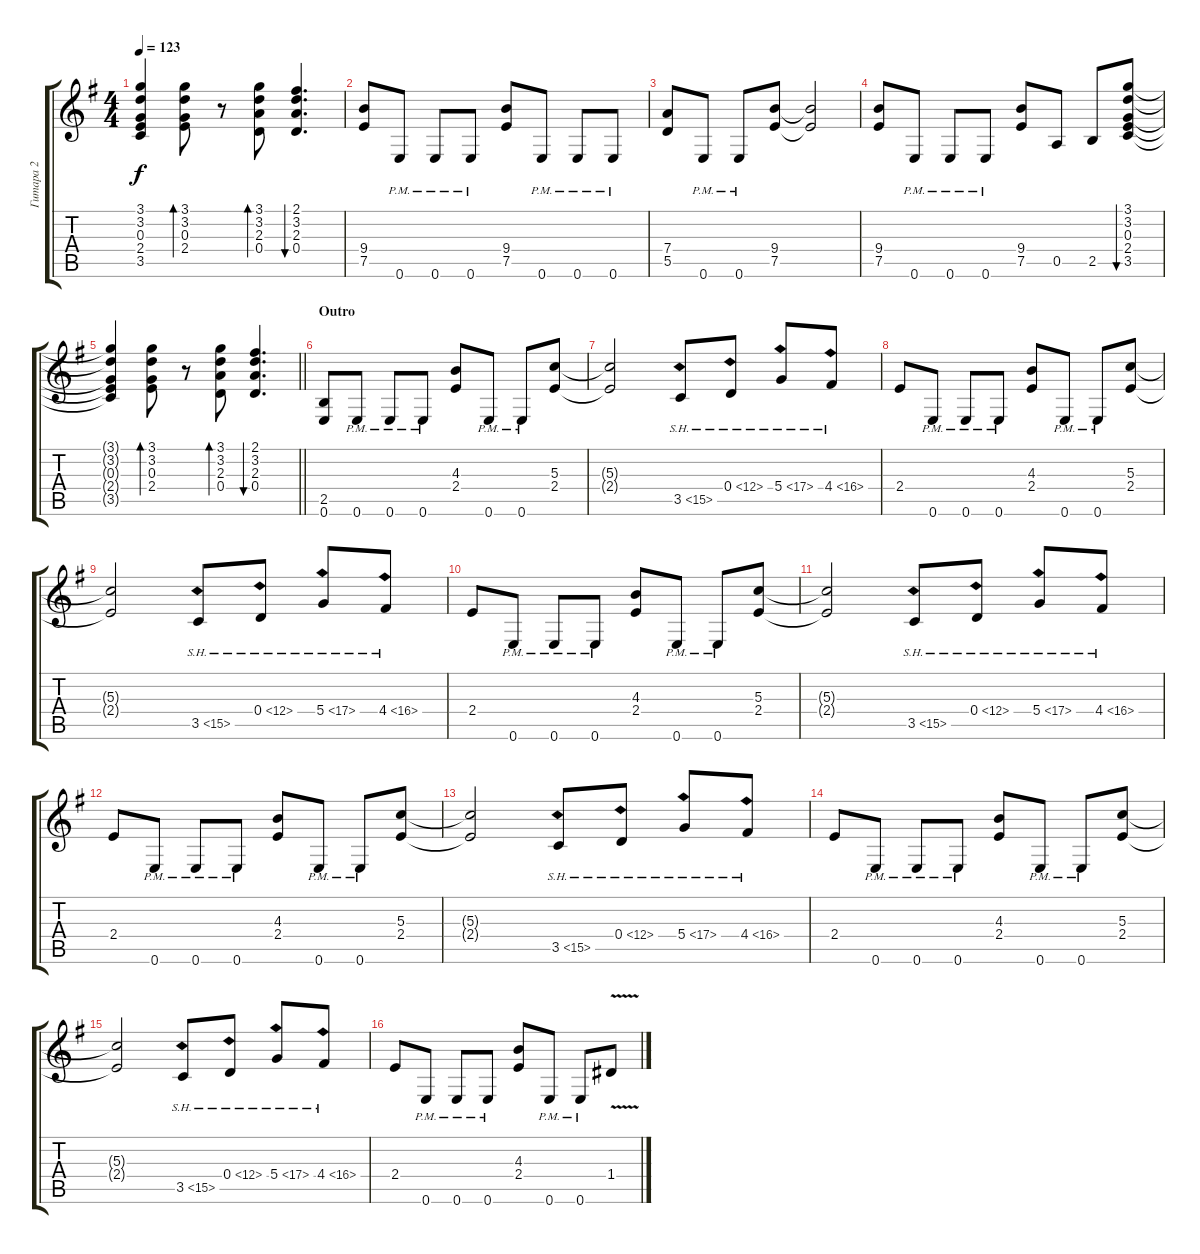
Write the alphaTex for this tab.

\track ("Гитара 2" "Гитара 2") {instrument distortionguitar}
\staff {score tabs}
\tuning (E4 B3 G3 D3 A2 E2) {hide}
\ts (4 4)
\tempo 123
\clef g2
\ks eminor
(3.1{t} 3.2{t} 0.3{t} 2.4{t} 3.5{t}).4{dy f} (3.1 3.2 0.3 2.4).8{bd 120} r.8 (3.1 3.2 2.3 0.4).8{bd 120} (2.1 3.2 2.3 0.4).4{d bu 120} |
(9.4 7.5).8 0.6{pm}.8 0.6{pm}.8 0.6{pm}.8 (9.4 7.5).8 0.6{pm}.8 0.6{pm}.8 0.6{pm}.8 |
(7.4 5.5).8 0.6{pm}.8 0.6{pm}.8 (9.4 7.5).8 (9.4{t} 7.5{t}).2 |
(9.4 7.5).8 0.6{pm}.8 0.6{pm}.8 0.6{pm}.8 (9.4 7.5).8 0.5.8 2.5.8 (3.1 3.2 0.3 2.4 3.5).8{bu 120} |
\barLineRight lightlight
(3.1{t} 3.2{t} 0.3{t} 2.4{t} 3.5{t}).4 (3.1 3.2 0.3 2.4).8{bd 120} r.8 (3.1 3.2 2.3 0.4).8{bd 120} (2.1 3.2 2.3 0.4).4{d bu 120} |
\section ("" "Outro")
(2.5 0.6).8 0.6{pm}.8 0.6{pm}.8 0.6{pm}.8 (4.3 2.4).8 0.6{pm}.8 0.6{pm}.8 (5.3 2.4).8 |
(5.3{t} 2.4{t}).2 3.5{sh 12}.8 0.4{sh 12}.8 5.4{sh 12}.8 4.4{sh 12}.8 |
2.4.8 0.6{pm}.8 0.6{pm}.8 0.6{pm}.8 (4.3 2.4).8 0.6{pm}.8 0.6{pm}.8 (5.3 2.4).8 |
(5.3{t} 2.4{t}).2 3.5{sh 12}.8 0.4{sh 12}.8 5.4{sh 12}.8 4.4{sh 12}.8 |
2.4.8 0.6{pm}.8 0.6{pm}.8 0.6{pm}.8 (4.3 2.4).8 0.6{pm}.8 0.6{pm}.8 (5.3 2.4).8 |
(5.3{t} 2.4{t}).2 3.5{sh 12}.8 0.4{sh 12}.8 5.4{sh 12}.8 4.4{sh 12}.8 |
2.4.8 0.6{pm}.8 0.6{pm}.8 0.6{pm}.8 (4.3 2.4).8 0.6{pm}.8 0.6{pm}.8 (5.3 2.4).8 |
(5.3{t} 2.4{t}).2 3.5{sh 12}.8 0.4{sh 12}.8 5.4{sh 12}.8 4.4{sh 12}.8 |
2.4.8 0.6{pm}.8 0.6{pm}.8 0.6{pm}.8 (4.3 2.4).8 0.6{pm}.8 0.6{pm}.8 (5.3 2.4).8 |
(5.3{t} 2.4{t}).2 3.5{sh 12}.8 0.4{sh 12}.8 5.4{sh 12}.8 4.4{sh 12}.8 |
2.4.8 0.6{pm}.8 0.6{pm}.8 0.6{pm}.8 (4.3 2.4).8 0.6{pm}.8 0.6{pm}.8 1.4{v}.8
